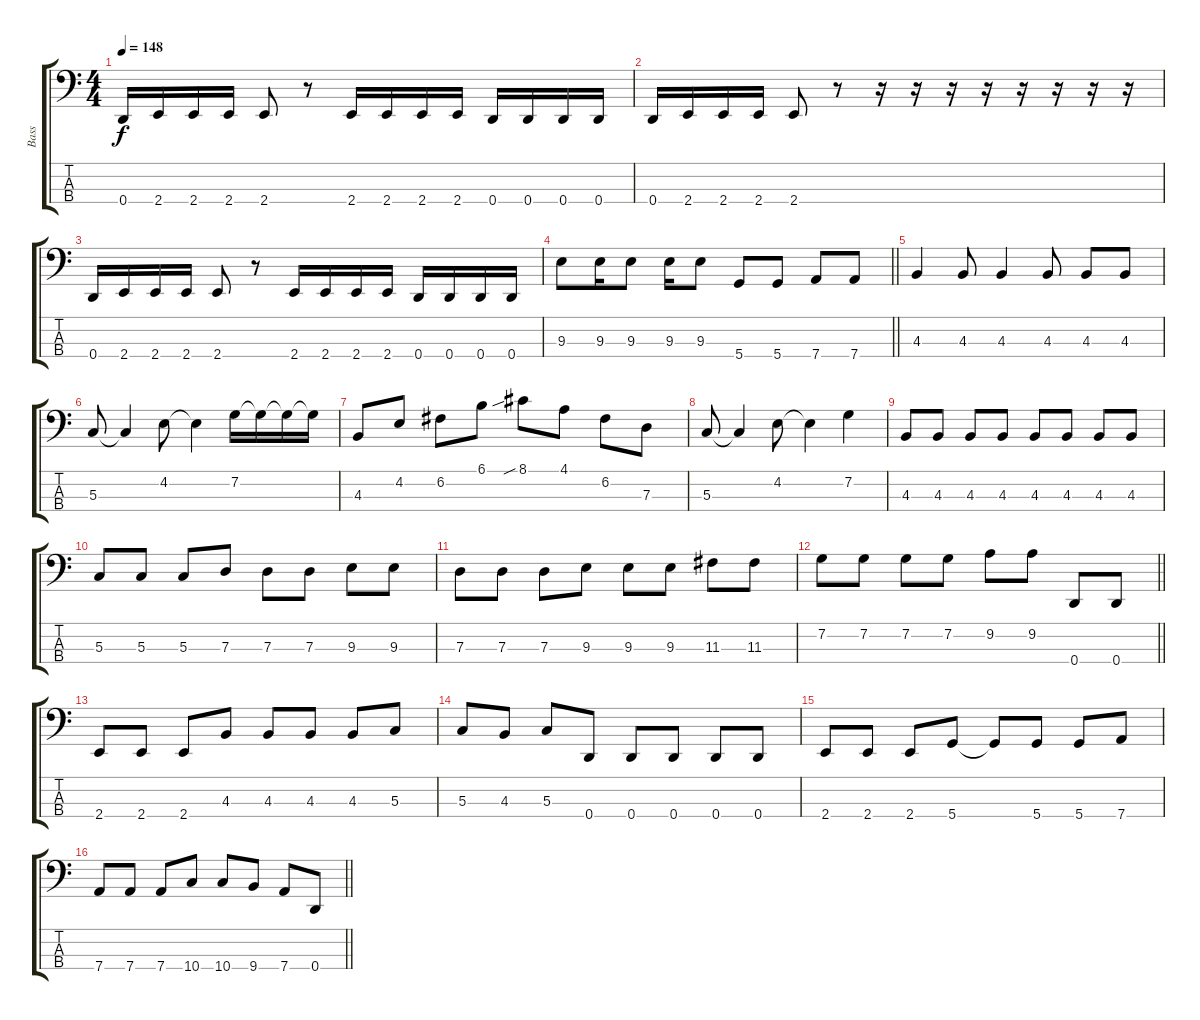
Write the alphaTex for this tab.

\track ("Bass" "Bass") {instrument electricbasspick}
\staff {score tabs}
\tuning (F2 C2 G1 D1) {hide}
\ts (4 4)
\tempo 148
\clef f4
\ks c
0.4.16{dy f} 2.4.16 2.4.16 2.4.16 2.4.8 r.8 2.4.16 2.4.16 2.4.16 2.4.16 0.4.16 0.4.16 0.4.16 0.4.16 |
0.4.16 2.4.16 2.4.16 2.4.16 2.4.8 r.8 r.16 r.16 r.16 r.16 r.16 r.16 r.16 r.16 |
0.4.16 2.4.16 2.4.16 2.4.16 2.4.8 r.8 2.4.16 2.4.16 2.4.16 2.4.16 0.4.16 0.4.16 0.4.16 0.4.16 |
\barLineRight lightlight
9.3.8 9.3.16 9.3.8 9.3.16 9.3.8 5.4.8 5.4.8 7.4.8 7.4.8 |
\section ("" "")
4.3.4 4.3.8 4.3.4 4.3.8 4.3.8 4.3.8 |
5.3.8 5.3{t}.4 4.2.8 4.2{t}.4 7.2.16 7.2{t}.16 7.2{t}.16 7.2{t}.16 |
4.3.8 4.2.8 6.2.8 6.1.8 8.1{sib}.8 4.1.8 6.2.8 7.3.8 |
5.3.8 5.3{t}.4 4.2.8 4.2{t}.4 7.2.4 |
4.3.8 4.3.8 4.3.8 4.3.8 4.3.8 4.3.8 4.3.8 4.3.8 |
5.3.8 5.3.8 5.3.8 7.3.8 7.3.8 7.3.8 9.3.8 9.3.8 |
7.3.8 7.3.8 7.3.8 9.3.8 9.3.8 9.3.8 11.3.8 11.3.8 |
\barLineRight lightlight
7.2.8 7.2.8 7.2.8 7.2.8 9.2.8 9.2.8 0.4.8 0.4.8 |
\section ("" "")
2.4.8 2.4.8 2.4.8 4.3.8 4.3.8 4.3.8 4.3.8 5.3.8 |
5.3.8 4.3.8 5.3.8 0.4.8 0.4.8 0.4.8 0.4.8 0.4.8 |
2.4.8 2.4.8 2.4.8 5.4.8 5.4{t}.8 5.4.8 5.4.8 7.4.8 |
\barLineRight lightlight
7.4.8 7.4.8 7.4.8 10.4.8 10.4.8 9.4.8 7.4.8 0.4.8
